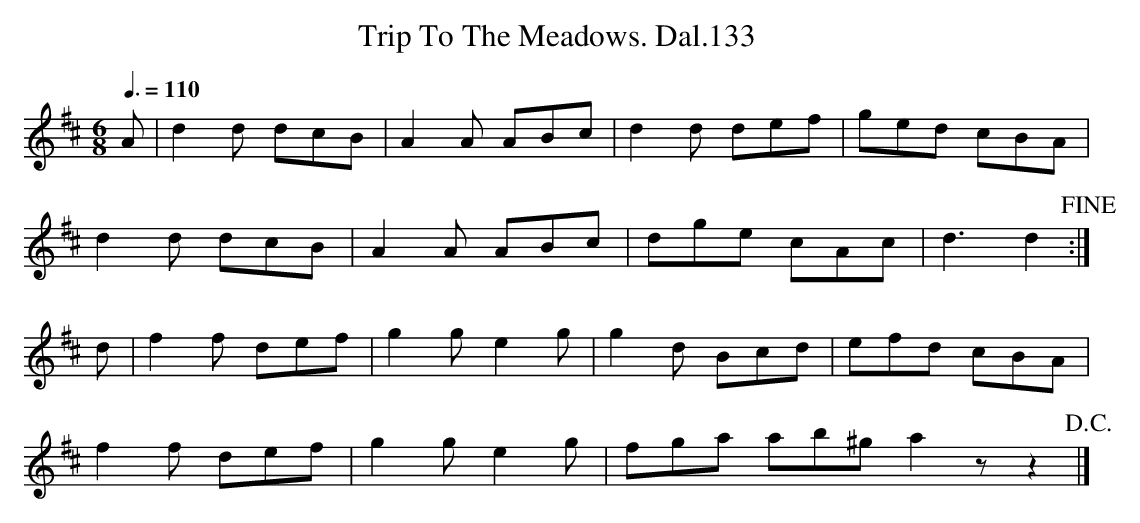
X:1
T:Trip To The Meadows. Dal.133
M:6/8
L:1/8
Q:3/8=110
K:D
A|d2d dcB|A2A ABc|d2d def|ged cBA|
d2d dcB|A2A ABc|dge cAc|d3d2!fine!:|
d|f2f def|g2g e2g|g2d Bcd|efd cBA|
f2f def|g2g e2g|fga ab^ga2zz2!D.C.!|]
